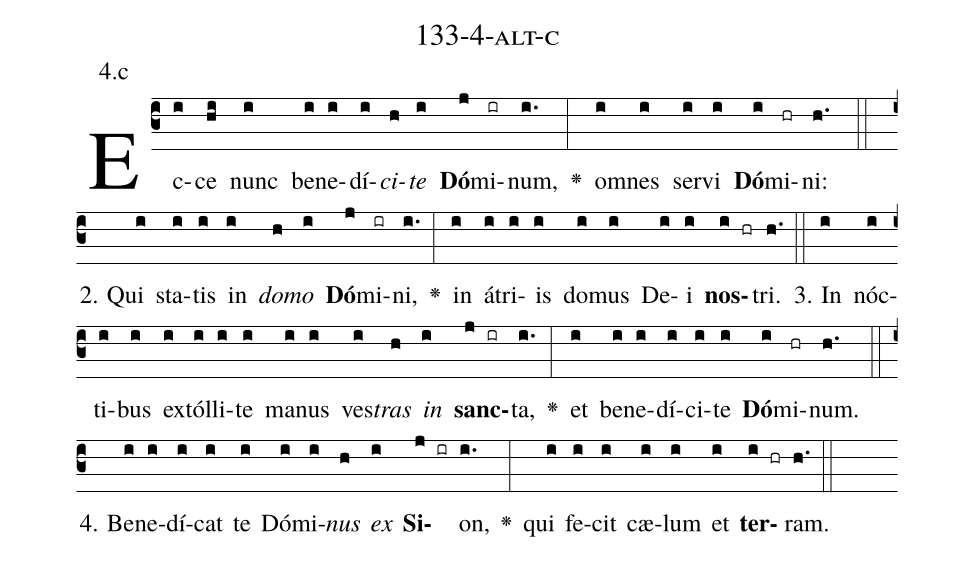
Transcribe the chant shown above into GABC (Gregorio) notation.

name: 133-4-alt-c;
annotation: 4.c;
%%
(c3)Ec(i)ce(hi) nunc(i) be(i)ne(i)dí(i)<i>ci</i>(h)<i>te</i>(i) <b>Dó</b>(j)mi(ir)num,(i.) <v>\greheightstar</v>(:) om(i)nes(i) ser(i)vi(i) <b>Dó</b>(i)mi(hr)ni:(h.) (::)
2. Qui(i) sta(i)tis(i) in(i) <i>do</i>(h)<i>mo</i>(i) <b>Dó</b>(j)mi(ir)ni,(i.) <v>\greheightstar</v>(:) in(i) á(i)tri(i)is(i) do(i)mus(i) De(i)i(i) <b>nos</b>(i hr)tri.(h.) (::)
3. In(i) nóc(i)ti(i)bus(i) ex(i)tól(i)li(i)te(i) ma(i)nus(i) ves(i)<i>tras</i>(h) <i>in</i>(i) <b>sanc</b>(j ir)ta,(i.) <v>\greheightstar</v>(:) et(i) be(i)ne(i)dí(i)ci(i)te(i) <b>Dó</b>(i)mi(hr)num.(h.) (::)
4. Be(i)ne(i)dí(i)cat(i) te(i) Dó(i)mi(i)<i>nus</i>(h) <i>ex</i>(i) <b>Si</b>(j ir)on,(i.) <v>\greheightstar</v>(:) qui(i) fe(i)cit(i) cæ(i)lum(i) et(i) <b>ter</b>(i hr)ram.(h.) (::)
